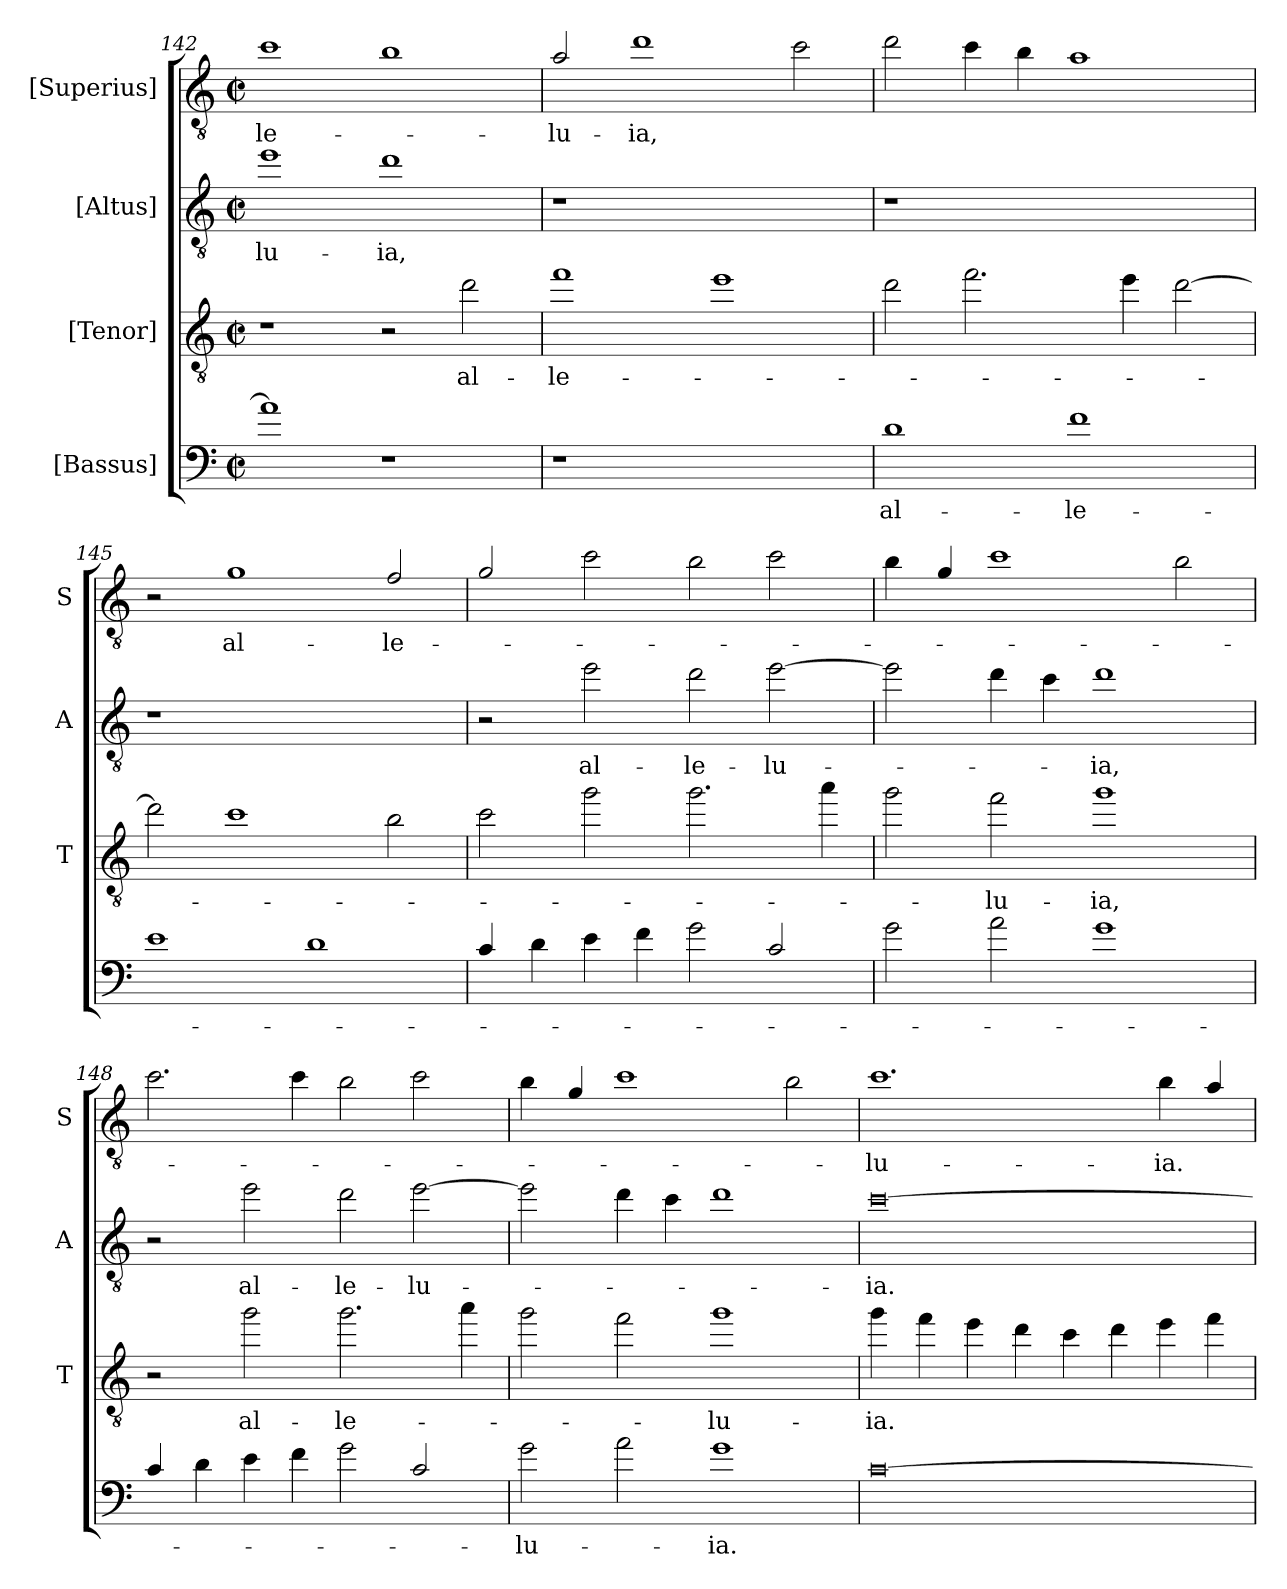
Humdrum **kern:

**kern	**text	**kern	**text	**kern	**text	**kern	**text
*part4	*part4	*part3	*part3	*part2	*part2	*part1	*part1
*staff4	*staff4	*staff3	*staff3	*staff2	*staff2	*staff1	*staff1
*I"[Bassus]	*	*I"[Tenor]	*	*I"[Altus]	*	*I"[Superius]	*
*	*	*I'T	*	*I'A	*	*I'S	*
!!LO:LB:g=z
*clefF4	*	*clefGv2	*	*clefGv2	*	*clefGv2	*
*ITrd7c12	*	*ITrd7c12	*	*ITrd7c12	*	*ITrd7c12	*
*k[]	*	*k[]	*	*k[]	*	*k[]	*
*C:	*	*C:	*	*C:	*	*C:	*
*M2/2	*	*M2/2	*	*M2/2	*	*M2/2	*
*met(c|)	*	*met(c|)	*	*met(c|)	*	*met(c|)	*
=142	=142	=142	=142	=142	=142	=142	=142
!	!	!	!	!	!LO:LY:b	!	!LO:LY:b
1A]	.	1r	.	1e	-lu-	1c	-le-
!	!	!	!	!	!LO:LY:b	!	!
1r	.	2r	.	1d	-ia,	1B	.
!	!	!	!LO:LY:b	!	!	!	!
.	.	2d\	al-	.	.	.	.
=143	=143	=143	=143	=143	=143	=143	=143
!	!	!	!LO:LY:b	!	!	!	!LO:LY:b
1r	.	1f	-le-	1r	.	2A/	-lu-
!	!	!	!	!	!	!	!LO:LY:b
.	.	.	.	.	.	1d	-ia,
1ryy	.	1e	.	1ryy	.	.	.
.	.	.	.	.	.	2c\	.
=144	=144	=144	=144	=144	=144	=144	=144
!	!LO:LY:b	!	!	!	!	!	!
1D	al-	2d\	.	1r	.	2d\	.
.	.	2.f\	.	.	.	4c\	.
.	.	.	.	.	.	4B\	.
!	!LO:LY:b	!	!	!	!	!	!
1F	-le-	.	.	1ryy	.	1A	.
.	.	4e\	.	.	.	.	.
.	.	[2d\	.	.	.	.	.
=145	=145	=145	=145	=145	=145	=145	=145
1E	.	2d\]	.	1r	.	2r	.
!	!	!	!	!	!	!	!LO:LY:b
.	.	1c	.	.	.	1G	al-
1D	.	.	.	1ryy	.	.	.
!	!	!	!	!	!	!	!LO:LY:b
.	.	2B\	.	.	.	2F/	-le-
=146	=146	=146	=146	=146	=146	=146	=146
4C/	.	2c\	.	2r	.	2G/	.
4D\	.	.	.	.	.	.	.
!	!	!	!	!	!LO:LY:b	!	!
4E\	.	2g\	.	2e\	al-	2c\	.
4F\	.	.	.	.	.	.	.
!	!	!	!	!	!LO:LY:b	!	!
2G\	.	2.g\	.	2d\	-le-	2B\	.
!	!	!	!	!	!LO:LY:b	!	!
2C/	.	.	.	[2e\	-lu-	2c\	.
.	.	4a\	.	.	.	.	.
=147	=147	=147	=147	=147	=147	=147	=147
2G\	.	2g\	.	2e\]	.	4B\	.
.	.	.	.	.	.	4G/	.
!	!	!	!LO:LY:b	!	!	!	!
2A\	.	2f\	-lu-	4d\	.	1c	.
.	.	.	.	4c\	.	.	.
!	!	!	!LO:LY:b	!	!LO:LY:b	!	!
1G	.	1g	-ia,	1d	-ia,	.	.
.	.	.	.	.	.	2B\	.
!!LO:LB:g=z
=148	=148	=148	=148	=148	=148	=148	=148
4C/	.	2r	.	2r	.	2.c\	.
4D\	.	.	.	.	.	.	.
!	!	!	!LO:LY:b	!	!LO:LY:b	!	!
4E\	.	2g\	al-	2e\	al-	.	.
4F\	.	.	.	.	.	4c\	.
!	!	!	!LO:LY:b	!	!LO:LY:b	!	!
2G\	.	2.g\	-le-	2d\	-le-	2B\	.
!	!	!	!	!	!LO:LY:b	!	!
2C/	.	.	.	[2e\	-lu-	2c\	.
.	.	4a\	.	.	.	.	.
=149	=149	=149	=149	=149	=149	=149	=149
!	!LO:LY:b	!	!	!	!	!	!
2G\	-lu-	2g\	.	2e\]	.	4B\	.
.	.	.	.	.	.	4G/	.
2A\	.	2f\	.	4d\	.	1c	.
.	.	.	.	4c\	.	.	.
!	!LO:LY:b	!	!LO:LY:b	!	!	!	!
1G	-ia.	1g	-lu-	1d	.	.	.
.	.	.	.	.	.	2B\	.
=150	=150	=150	=150	=150	=150	=150	=150
!	!	!	!LO:LY:b	!	!LO:LY:b	!	!LO:LY:b
[0C	.	4g\	-ia.	[0c	-ia.	1.c	-lu-
.	.	4f\	.	.	.	.	.
.	.	4e\	.	.	.	.	.
.	.	4d\	.	.	.	.	.
.	.	4c\	.	.	.	.	.
.	.	4d\	.	.	.	.	.
!	!	!	!	!	!	!	!LO:LY:b
.	.	4e\	.	.	.	4B\	-ia.
.	.	4f\	.	.	.	4A/	.
=	=	=	=	=	=	=	=
*-	*-	*-	*-	*-	*-	*-	*-
